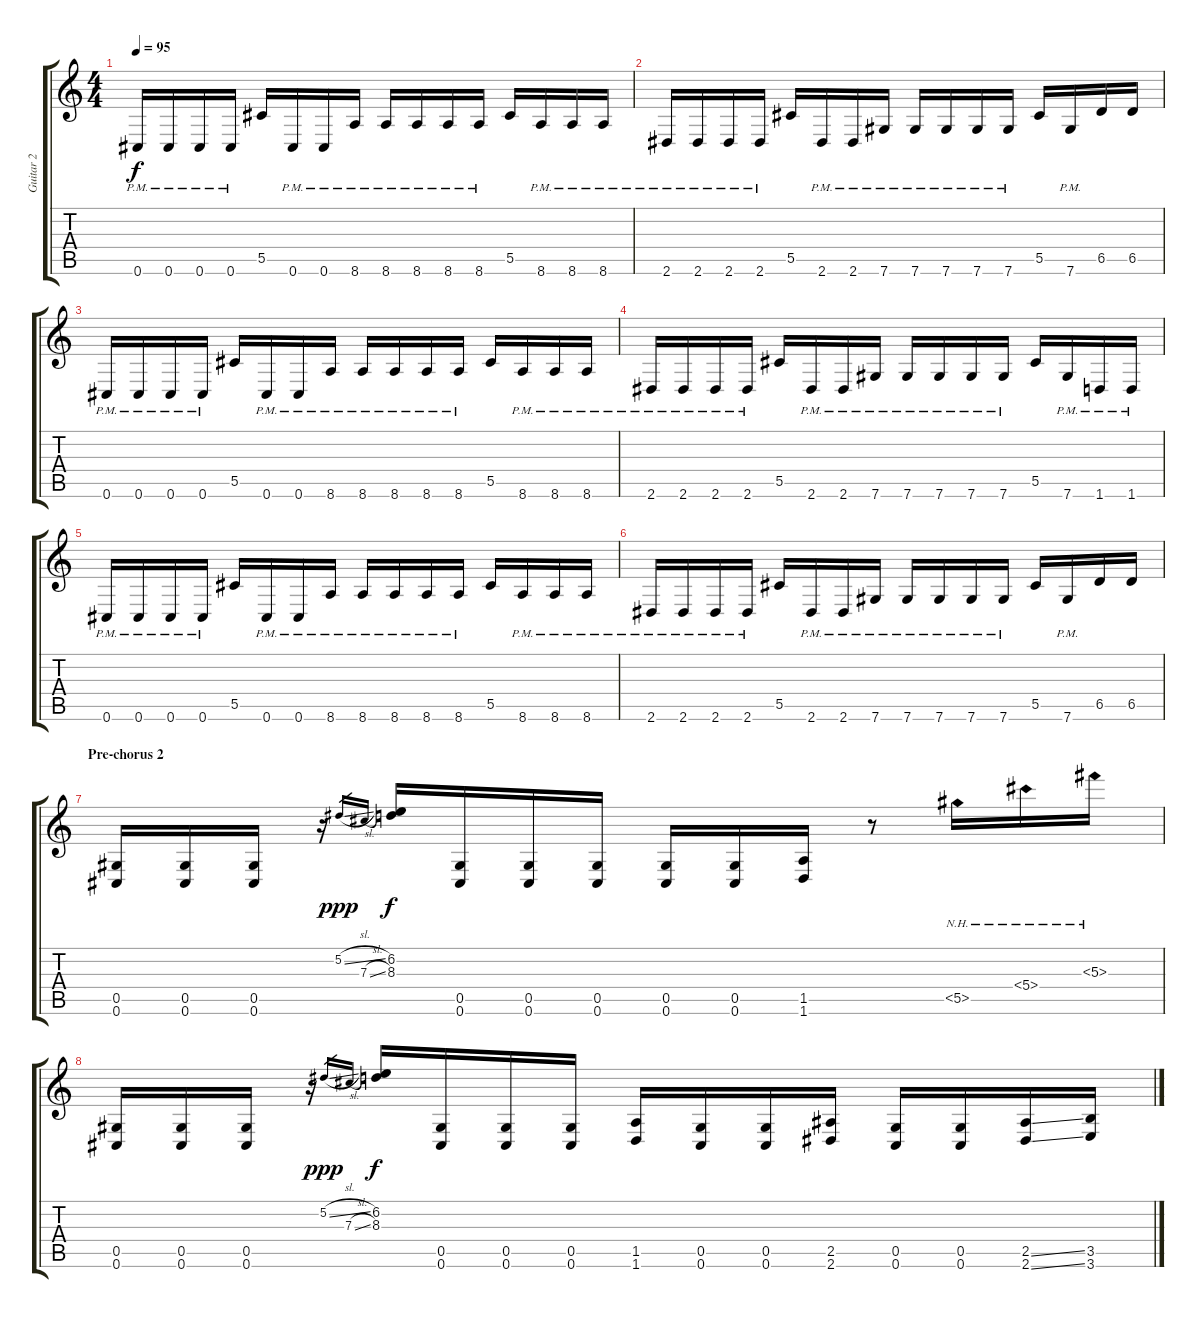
\track ("Guitar 2" "Guitar 2") {instrument distortionguitar}
\staff {score tabs}
\tuning (Eb4 Bb3 Gb3 Db3 Ab2 Db2) {hide}
\ts (4 4)
\tempo 95
\clef g2
\ks c
0.6{pm}.16{dy f} 0.6{pm}.16 0.6{pm}.16 0.6{pm}.16 5.5.16 0.6{pm}.16 0.6{pm}.16 8.6{pm}.16 8.6{pm}.16 8.6{pm}.16 8.6{pm}.16 8.6{pm}.16 5.5.16 8.6{pm}.16 8.6{pm}.16 8.6{pm}.16 |
2.6{pm}.16 2.6{pm}.16 2.6{pm}.16 2.6{pm}.16 5.5.16 2.6{pm}.16 2.6{pm}.16 7.6{pm}.16 7.6{pm}.16 7.6{pm}.16 7.6{pm}.16 7.6{pm}.16 5.5.16 7.6{pm}.16 6.5.16 6.5.16 |
0.6{pm}.16 0.6{pm}.16 0.6{pm}.16 0.6{pm}.16 5.5.16 0.6{pm}.16 0.6{pm}.16 8.6{pm}.16 8.6{pm}.16 8.6{pm}.16 8.6{pm}.16 8.6{pm}.16 5.5.16 8.6{pm}.16 8.6{pm}.16 8.6{pm}.16 |
2.6{pm}.16 2.6{pm}.16 2.6{pm}.16 2.6{pm}.16 5.5.16 2.6{pm}.16 2.6{pm}.16 7.6{pm}.16 7.6{pm}.16 7.6{pm}.16 7.6{pm}.16 7.6{pm}.16 5.5.16 7.6{pm}.16 1.6{pm}.16 1.6{pm}.16 |
0.6{pm}.16 0.6{pm}.16 0.6{pm}.16 0.6{pm}.16 5.5.16 0.6{pm}.16 0.6{pm}.16 8.6{pm}.16 8.6{pm}.16 8.6{pm}.16 8.6{pm}.16 8.6{pm}.16 5.5.16 8.6{pm}.16 8.6{pm}.16 8.6{pm}.16 |
2.6{pm}.16 2.6{pm}.16 2.6{pm}.16 2.6{pm}.16 5.5.16 2.6{pm}.16 2.6{pm}.16 7.6{pm}.16 7.6{pm}.16 7.6{pm}.16 7.6{pm}.16 7.6{pm}.16 5.5.16 7.6{pm}.16 6.5.16 6.5.16 |
\section ("" "Pre-chorus 2")
(0.5 0.6).16 (0.5 0.6).16 (0.5 0.6).16 r.16 5.2{sl}.16{gr dy ppp} 7.3{sl}.16{gr} (6.2 8.3).16{dy f} (0.5 0.6).16 (0.5 0.6).16 (0.5 0.6).16 (0.5 0.6).16 (0.5 0.6).16 (1.5 1.6).16 r.8 5.5{nh}.16 5.4{nh}.16 5.3{nh}.16 |
(0.5 0.6).16 (0.5 0.6).16 (0.5 0.6).16 r.16 5.2{sl}.16{gr dy ppp} 7.3{sl}.16{gr} (6.2 8.3).16{dy f} (0.5 0.6).16 (0.5 0.6).16 (0.5 0.6).16 (1.5 1.6).16 (0.5 0.6).16 (0.5 0.6).16 (2.5 2.6).16 (0.5 0.6).16 (0.5 0.6).16 (2.5{ss} 2.6{ss}).16 (3.5 3.6).16
